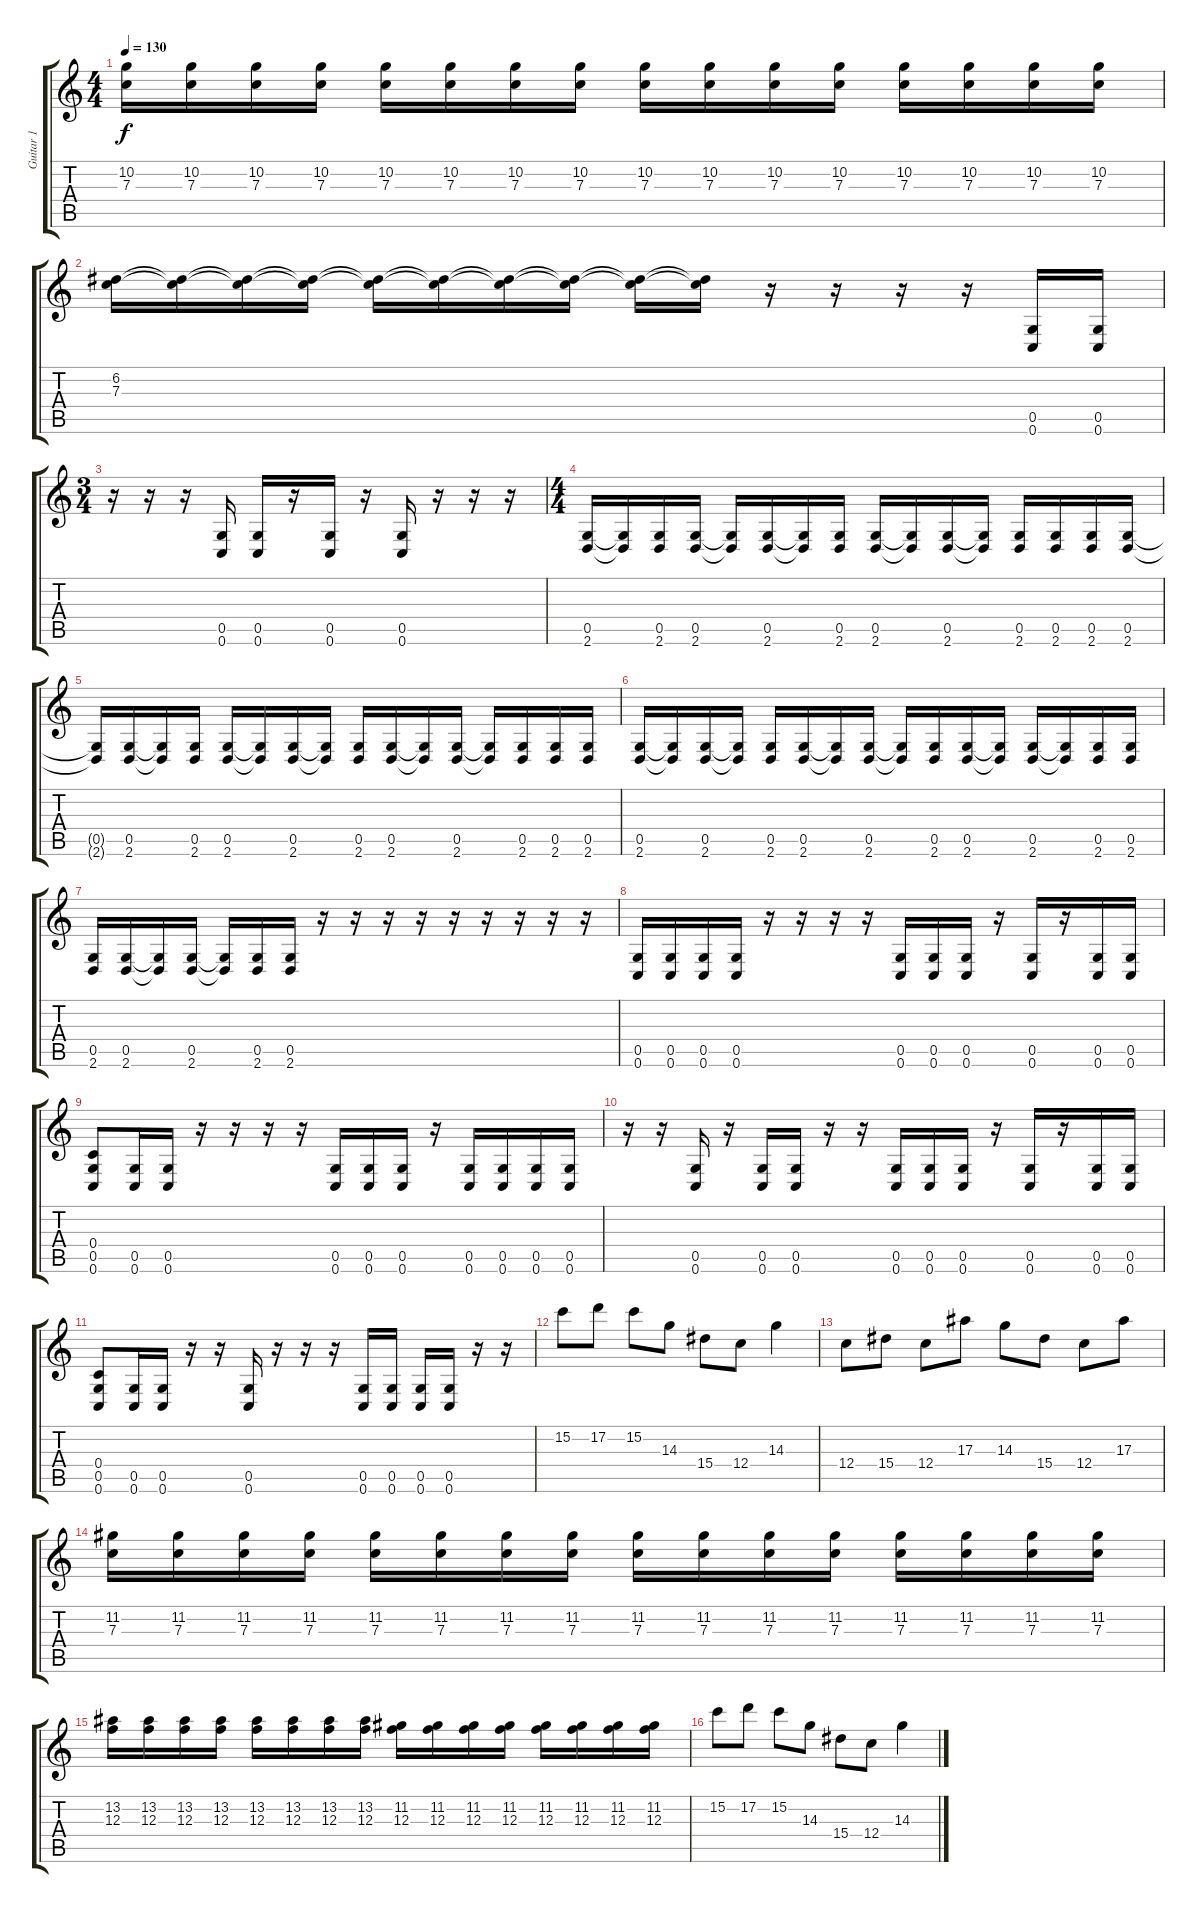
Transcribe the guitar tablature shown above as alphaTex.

\track ("Guitar 1" "Guitar 1") {instrument distortionguitar}
\staff {score tabs}
\tuning (D4 A3 F3 C3 G2 C2) {hide}
\ts (4 4)
\tempo 130
\clef g2
\ks c
(10.2 7.3).16{dy f} (10.2 7.3).16 (10.2 7.3).16 (10.2 7.3).16 (10.2 7.3).16 (10.2 7.3).16 (10.2 7.3).16 (10.2 7.3).16 (10.2 7.3).16 (10.2 7.3).16 (10.2 7.3).16 (10.2 7.3).16 (10.2 7.3).16 (10.2 7.3).16 (10.2 7.3).16 (10.2 7.3).16 |
(6.2 7.3).16 (6.2{t} 7.3{t}).16 (6.2{t} 7.3{t}).16 (6.2{t} 7.3{t}).16 (6.2{t} 7.3{t}).16 (6.2{t} 7.3{t}).16 (6.2{t} 7.3{t}).16 (6.2{t} 7.3{t}).16 (6.2{t} 7.3{t}).16 (6.2{t} 7.3{t}).16 r.16 r.16 r.16 r.16 (0.5 0.6).16 (0.5 0.6).16 |
\ts (3 4)
r.16 r.16 r.16 (0.5 0.6).16 (0.5 0.6).16 r.16 (0.5 0.6).16 r.16 (0.5 0.6).16 r.16 r.16 r.16 |
\ts (4 4)
(0.5 2.6).16 (0.5{t} 2.6{t}).16 (0.5 2.6).16 (0.5 2.6).16 (0.5{t} 2.6{t}).16 (0.5 2.6).16 (0.5{t} 2.6{t}).16 (0.5 2.6).16 (0.5 2.6).16 (0.5{t} 2.6{t}).16 (0.5 2.6).16 (0.5{t} 2.6{t}).16 (0.5 2.6).16 (0.5 2.6).16 (0.5 2.6).16 (0.5 2.6).16 |
(0.5{t} 2.6{t}).16 (0.5 2.6).16 (0.5{t} 2.6{t}).16 (0.5 2.6).16 (0.5 2.6).16 (0.5{t} 2.6{t}).16 (0.5 2.6).16 (0.5{t} 2.6{t}).16 (0.5 2.6).16 (0.5 2.6).16 (0.5{t} 2.6{t}).16 (0.5 2.6).16 (0.5{t} 2.6{t}).16 (0.5 2.6).16 (0.5 2.6).16 (0.5 2.6).16 |
(0.5 2.6).16 (0.5{t} 2.6{t}).16 (0.5 2.6).16 (0.5{t} 2.6{t}).16 (0.5 2.6).16 (0.5 2.6).16 (0.5{t} 2.6{t}).16 (0.5 2.6).16 (0.5{t} 2.6{t}).16 (0.5 2.6).16 (0.5 2.6).16 (0.5{t} 2.6{t}).16 (0.5 2.6).16 (0.5{t} 2.6{t}).16 (0.5 2.6).16 (0.5 2.6).16 |
(0.5 2.6).16 (0.5 2.6).16 (0.5{t} 2.6{t}).16 (0.5 2.6).16 (0.5{t} 2.6{t}).16 (0.5 2.6).16 (0.5 2.6).16 r.16 r.16 r.16 r.16 r.16 r.16 r.16 r.16 r.16 |
(0.5 0.6).16 (0.5 0.6).16 (0.5 0.6).16 (0.5 0.6).16 r.16 r.16 r.16 r.16 (0.5 0.6).16 (0.5 0.6).16 (0.5 0.6).16 r.16 (0.5 0.6).16 r.16 (0.5 0.6).16 (0.5 0.6).16 |
(0.4 0.5 0.6).8 (0.5 0.6).16 (0.5 0.6).16 r.16 r.16 r.16 r.16 (0.5 0.6).16 (0.5 0.6).16 (0.5 0.6).16 r.16 (0.5 0.6).16 (0.5 0.6).16 (0.5 0.6).16 (0.5 0.6).16 |
r.16 r.16 (0.5 0.6).16 r.16 (0.5 0.6).16 (0.5 0.6).16 r.16 r.16 (0.5 0.6).16 (0.5 0.6).16 (0.5 0.6).16 r.16 (0.5 0.6).16 r.16 (0.5 0.6).16 (0.5 0.6).16 |
(0.4 0.5 0.6).8 (0.5 0.6).16 (0.5 0.6).16 r.16 r.16 (0.5 0.6).16 r.16 r.16 r.16 (0.5 0.6).16 (0.5 0.6).16 (0.5 0.6).16 (0.5 0.6).16 r.16 r.16 |
15.2.8 17.2.8 15.2.8 14.3.8 15.4.8 12.4.8 14.3.4 |
12.4.8 15.4.8 12.4.8 17.3.8 14.3.8 15.4.8 12.4.8 17.3.8 |
(11.2 7.3).16 (11.2 7.3).16 (11.2 7.3).16 (11.2 7.3).16 (11.2 7.3).16 (11.2 7.3).16 (11.2 7.3).16 (11.2 7.3).16 (11.2 7.3).16 (11.2 7.3).16 (11.2 7.3).16 (11.2 7.3).16 (11.2 7.3).16 (11.2 7.3).16 (11.2 7.3).16 (11.2 7.3).16 |
(13.2 12.3).16 (13.2 12.3).16 (13.2 12.3).16 (13.2 12.3).16 (13.2 12.3).16 (13.2 12.3).16 (13.2 12.3).16 (13.2 12.3).16 (11.2 12.3).16 (11.2 12.3).16 (11.2 12.3).16 (11.2 12.3).16 (11.2 12.3).16 (11.2 12.3).16 (11.2 12.3).16 (11.2 12.3).16 |
15.2.8 17.2.8 15.2.8 14.3.8 15.4.8 12.4.8 14.3.4
